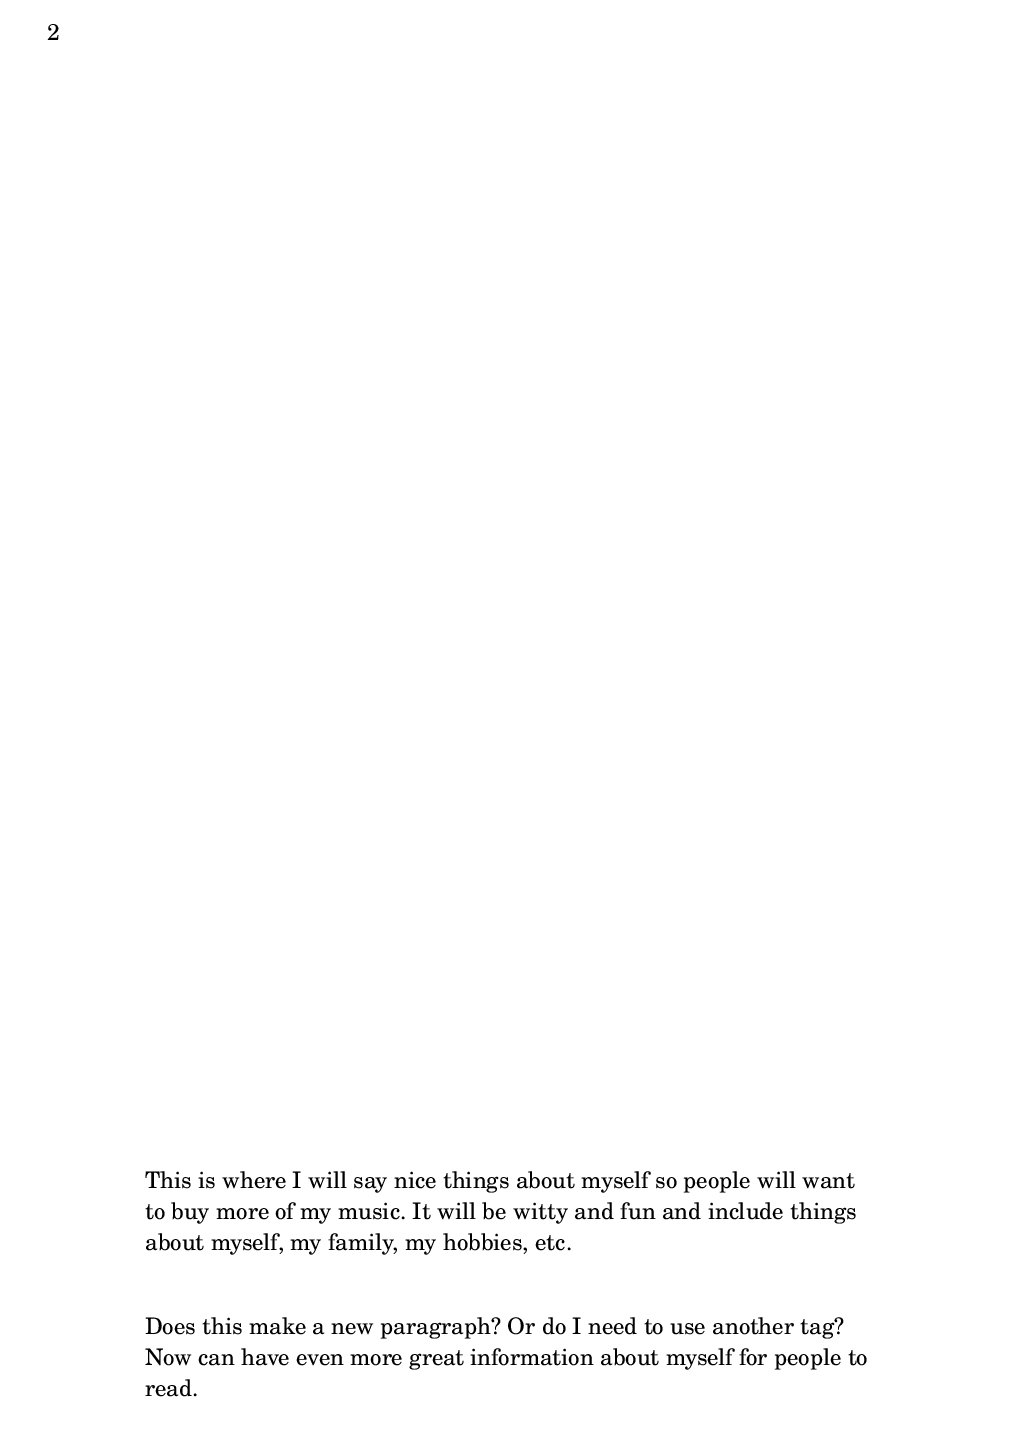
\version "2.18.0"
\language "english"

% time macro used to insert date in header
date = #(strftime "%m/%d/%Y" (localtime (current-time)))

% Variables pulled out of 'header' and 'paper' to make changing them easier
myTitle = "Choir Arrangement"
mySubtitle = "SATB w/Piano and Violin accompaniment" % set to null to remove
myVersion = "(version 2.7)"

myComposer = "Music:  Composer (date range)"
myPoet = "Text:  Lyricist (date range)"
myArranger = "Arranged by ME"

myCopyright = "Copyright information"
myContactInfo = "placeholder"
myTagline = "Enter tagline info here"

% This macro will combine full rests into one clean indicator.
MergeRests = { 
  \revert MultiMeasureRest #'staff-position
  \compressFullBarRests
  \override MultiMeasureRest #'expand-limit = #1
  \override Rest #'staff-position = #0
  \override MultiMeasureRest #'staff-position = #2
}

% Set variables that apply to each voice
global = {
  \key c \major
  \numericTimeSignature
  \time 4/4
  \tempo "Tempo Text" 4=60-212
  \MergeRests
}

% These parts are placeholders only
violin = \relative c'' { \global c1 }
soprano = \relative c'' { \global c1 \bar "|." }
alto = \relative c' { \global c1 }
tenor = \relative c' { \global c1 }
bass = \relative c { \global c1 }
verse = \lyricmode { Temp }

% Pedal shorthand macros
PDn = \sustainOn
PUp = \sustainOff
Ped = \PUp\PDn

right = \relative c'' { \global c1 }
left = \relative c { \global \set Staff.pedalSustainStyle = #'bracket c1\PDn \bar "|." }


%%% This pulls in specific content and replaces all that is listed above.
\version "2.18.2"
%%% This file allows for 'Separation Of Concerns' when creating your music
%%% It is 'include'(d) into the main file in a way that replaces the default
%%% placeholders.

%%% Save the master file with the name of your piece in its own folder. Save
%%% this file in the same folder with the name 'content.ly'

% Variables pulled out of 'header' to make changing them easier
myTitle = "New Choir Arrangement"
mySubtitle = "SATB with Piano accompaniment" % set to null to remove
myVersion = "(version 1.0)"

myComposer = "Music: Composer"
myPoet = "Text: Lyricist"
myArranger = "Arranged by Brent M Boylan"

myCopyright = "2014 by Brent M Boylan"
myContactInfo = "ALL RIGHTS RESERVED"
myTagline = \markup {
  \center-column {
    \bold "As A River Publishing"
    "33 South 500 West"
    "Manti, Utah  84642"
    "AsARiver.com"
  }
}

global = {
  \key af \major
  \numericTimeSignature
  \time 3/4
  \tempo "Tempo Text" 4=60-212
  \MergeRests
}

% Music goes here:
violin = \relative c'' { \global c1 \bar "|." }
soprano = \relative c'' { \global c1 \bar "|." }
alto = \relative c' { \global c1 \bar "|." }
tenor = \relative c' { \global c1 \bar "|." }
bass = \relative c { \global c1 \bar "|." }
verse = \lyricmode { Temp }

sopranoVerse = \lyricmode { }
altoVerse = \lyricmode { }
tenorVerse = \lyricmode { }
bassVerse = \lyricmode { }

right = \relative c'' { \global c1 \bar "|." }
left = \relative c { \global
  \set Staff.pedalSustainStyle = #'bracket
  c1\PDn 
  \bar "|."
}



\header {
  title = \markup {
    \vspace #8 \left-align \center-column {
      \abs-fontsize #46 \override #'(font-name . "Alex Brush") \bold
      \myTitle
      
      \abs-fontsize #20 \override #'(font-name . "Arial Narrow") \bold
      \mySubtitle
      
      \vspace #4
      \abs-fontsize #14 \override #'(font-name . "Arial Narrow")
      \myComposer
      
      \abs-fontsize #14 \override #'(font-name . "Arial Narrow")
      \myPoet
      
      \vspace #2
      \abs-fontsize #18 \override #'(font-name . "Arial Narrow")
      \myArranger
      
      \vspace #25
      \fill-line {
        
        \column {
          \vspace #.9
          \override #'(line-width . 30)
          \abs-fontsize #7 \wordwrap {
            Visit our website to learn more about
            other great arrangements.
          }
        }
        
        \abs-fontsize #8 \column  {
          \bold \fontsize #4 \caps "As A River Publishing"
          "P.O. Box 33, Manti, UT  84642"
          \bold \fontsize #2 "asariver.com"
        }
        
        
      }
    
    
    }
  }
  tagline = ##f
}

\paper {
  #(set-paper-size "octavo")
  
}

\markup \null


\markup {
  \fill-line {
    \column {
      \left-align {
        \vspace #36
        \override #'(line-width . 70)
        \left-align \abs-fontsize #11 \wordwrap   { 
          
          This is where I will say nice things about
          myself so people will want to buy more of
          my music. It will be witty and fun and include
          things about myself, my family, my hobbies,
          etc.
        }
        
        \vspace #2
        \override #'(line-width . 70)
        \left-align \abs-fontsize #11 \wordwrap   {
          
          Does this make a new paragraph? Or do I need to
          use another tag? Now can have even more
          great information about myself for people
          to read.
          
        }

        
      }
    }
  }
}




violinPart = \new Staff \with {
  instrumentName = "Violin"
  shortInstrumentName = "Vl."
  midiInstrument = "violin"
} \violin


choirPart = \new ChoirStaff 
<<
  \new Staff \with {
    midiInstrument = "choir aahs"
    instrumentName = \markup \center-column { "Soprano" "Alto" }
    shortInstrumentName = \markup \center-column { "S." "A." }
  }
  << 
    \new Voice = "soprano" 
    { \voiceOne \soprano } 
    
    \new Voice = "alto" 
    { \voiceTwo \alto } 
  >>
  \new Lyrics \with {
    \override VerticalAxisGroup #'staff-affinity = #CENTER
  } \lyricsto "soprano" \verse 
  
  \new Staff \with {
    midiInstrument = "choir aahs"
    instrumentName = \markup \center-column { "Tenor" "Bass" }
    shortInstrumentName = \markup \center-column { "T." "B." }
  }
  << 
    \clef bass
    \new Voice = "tenor" 
    { \voiceOne \tenor } 
    
    \new Voice = "bass" 
    { \voiceTwo \bass } 
  >>
>> 


pianoPart = \new PianoStaff \with {
  instrumentName = "Piano"
  shortInstrumentName = ""
} <<
  \new Staff = "right" \with {
    midiInstrument = "acoustic grand"
  } \right
  \new Staff = "left" \with {
    midiInstrument = "acoustic grand"
  } { \clef bass \left }
>>


\bookpart {
  \header {
  title = \markup {
    \abs-fontsize #42  % 18 to 22
    \override #'(font-name . "Alex Brush") % change title font here
    \myTitle 
  }  % change variable above
  
  subtitle = \markup {
    \abs-fontsize #14
    \override #'(font-name . "Arial Narrow")
    \mySubtitle 
  }
  
  % I like to include a version number and update manually as changes are made
  subsubtitle = \markup {
    \abs-fontsize #12
    \override #'(font-name . "Arial Narrow")
    \myVersion 
  }
  
  composer = \markup {
    \override #'(font-name . "Arial Narrow")
    \myComposer
  } % For arrangements, my preference is to include the words Music: and Text:
  
  poet = \markup {
    \override #'(font-name . "Arial Narrow")
    \myPoet
  } % followed by the names, birth, and death years, if known
  
  arranger = \markup {
    \override #'(font-name . "Arial Narrow")
    \myArranger
  } % Comment out or delete this line if not needed
  
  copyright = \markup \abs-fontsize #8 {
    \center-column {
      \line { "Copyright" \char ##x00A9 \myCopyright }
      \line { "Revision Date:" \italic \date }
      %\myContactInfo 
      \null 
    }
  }
  
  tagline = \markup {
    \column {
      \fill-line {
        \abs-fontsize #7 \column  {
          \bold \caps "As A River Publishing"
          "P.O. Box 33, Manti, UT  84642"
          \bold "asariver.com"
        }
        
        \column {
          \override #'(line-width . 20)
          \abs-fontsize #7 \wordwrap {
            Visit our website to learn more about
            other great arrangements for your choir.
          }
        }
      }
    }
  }
  }


\score {
    <<
      \violinPart
      \choirPart
      \pianoPart
    >>


    \layout {
      #(layout-set-staff-size 16)					% staff size, default is 20
      \set Score.markFormatter = #format-mark-box-alphabet 		% use a box and letters for rehearsal marks
      %\override Score.BarNumber #'break-visibility = ##(#f #t #t) 	% add bar numbers to every measure but the first
      \override Score.BarNumber #'font-shape = #'italic 
      \override LyricSpace #'minimum-distance = #1.0			% sets the spacing between words in the lyric line
      
      % Add padding above and below lyrics  
      \context {
        \Lyrics
        \override VerticalAxisGroup #'nonstaff-relatedstaff-spacing
        #'padding = #1.5	% adds some space above lyrics
        \override VerticalAxisGroup #'nonstaff-unrelatedstaff-spacing
        #'padding = #2.2	% adds some space below lyrics
      }
      
      % Removes staves when they are empty
      \context {
        \Staff \RemoveEmptyStaves 				% remove empty staves except from first system
        \override VerticalAxisGroup #'remove-first = ##t  	% remove empty staves from the first system
      }
    }
  }
}

